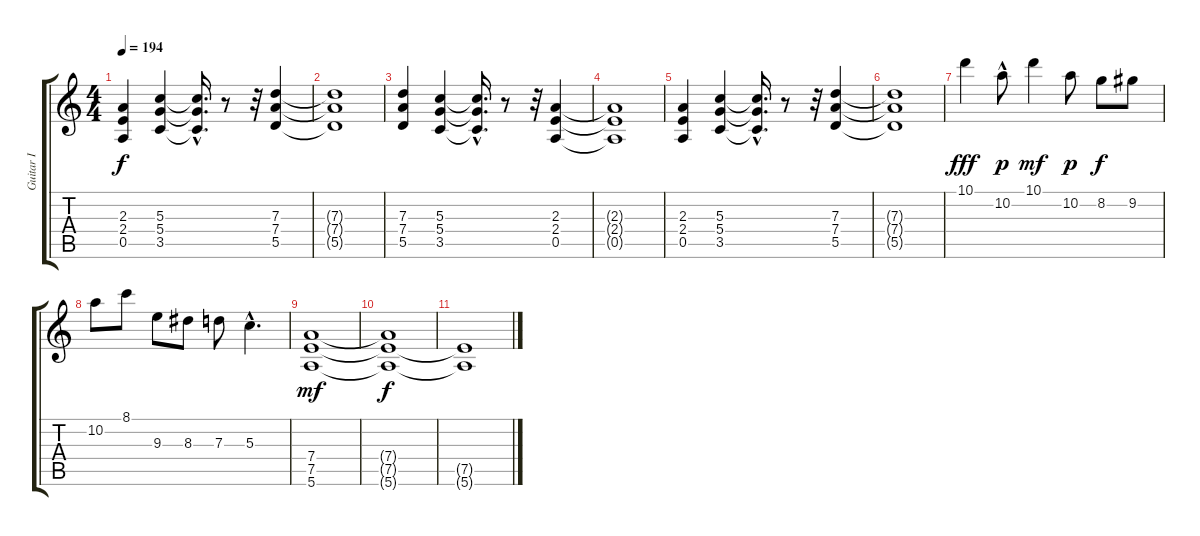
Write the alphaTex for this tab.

\track ("Guitar I" "Guitar I") {instrument overdrivenguitar}
\staff {score tabs}
\tuning (E4 B3 G3 D3 A2 E2) {hide}
\ts (4 4)
\tempo 194
\clef g2
\ks c
(2.3 2.4 0.5).4{dy f} (5.3 5.4 3.5).4 (5.3{t} 5.4{hac t} 3.5{t}).16{d} r.8 r.32 (7.3 7.4 5.5).4 |
(7.3{t} 7.4{t} 5.5{t}).1 |
(7.3 7.4 5.5).4 (5.3 5.4 3.5).4 (5.3{t} 5.4{hac t} 3.5{t}).16{d} r.8 r.32 (2.3 2.4 0.5).4 |
(2.3{t} 2.4{t} 0.5{t}).1 |
(2.3 2.4 0.5).4 (5.3 5.4 3.5).4 (5.3{t} 5.4{hac t} 3.5{t}).16{d} r.8 r.32 (7.3 7.4 5.5).4 |
(7.3{t} 7.4{t} 5.5{t}).1 |
10.1.4{dy fff} 10.2{hac}.8{dy p} 10.1.4{dy mf} 10.2.8{dy p} 8.2.8{dy f} 9.2.8 |
10.2.8 8.1.8 9.3.8 8.3.8 7.3.8 5.3{hac}.4{d} |
(7.4 7.5 5.6).1{dy mf} |
(7.4{t} 7.5{t} 5.6{t}).1{dy f} |
(7.5{t} 5.6{t}).1
